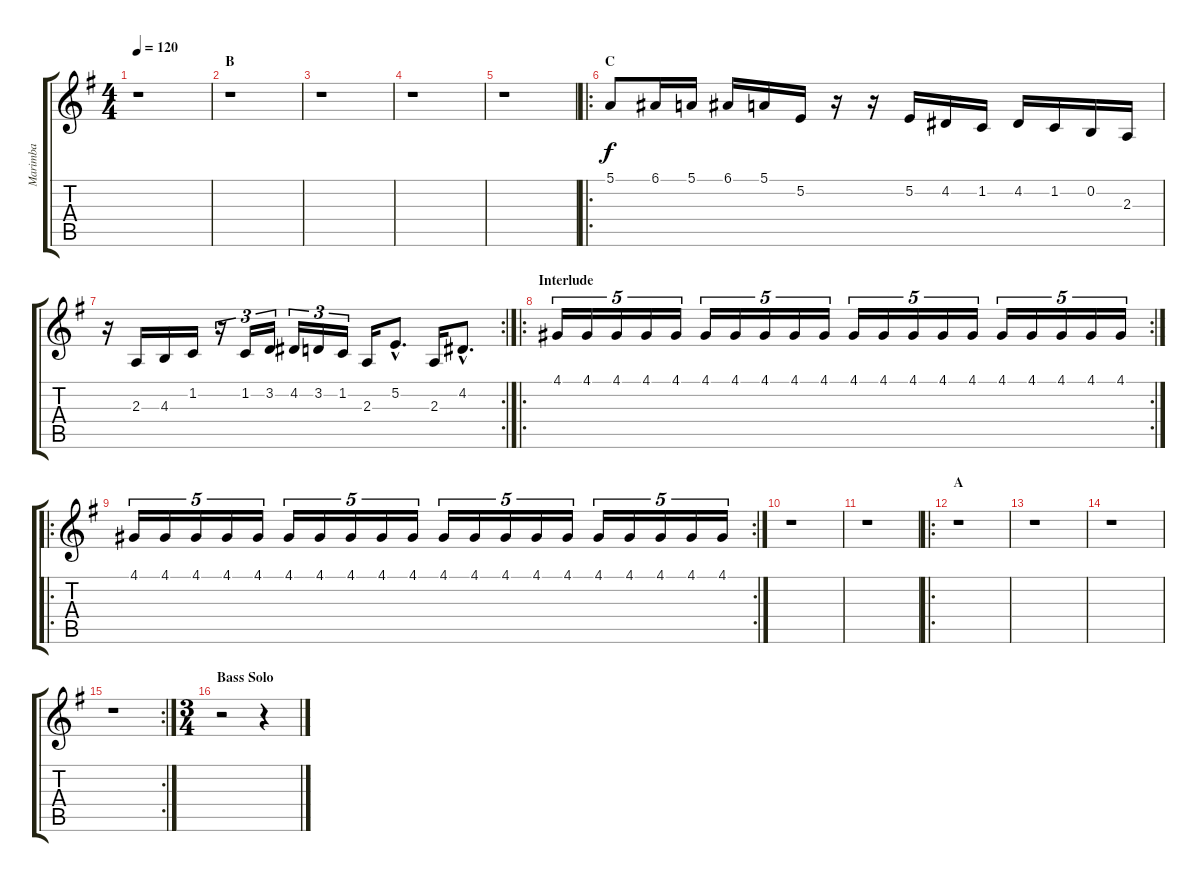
\track ("Marimba" "Marimba") {instrument marimba}
\staff {score tabs}
\tuning (E4 B3 G3 D3 A2 E2) {hide}
\ts (4 4)
\tempo 120
\clef g2
\ks eminor
r.1{dy f} |
\section ("" "B")
r.1 |
r.1 |
r.1 |
r.1 |
\ro
\section ("" "C")
5.1.8 6.1.16 5.1.16 6.1.16 5.1.16 5.2.16 r.16 r.16 5.2.16 4.2.16 1.2.16 4.2.16 1.2.16 0.2.16 2.3.16 |
\rc 2
r.16 2.3.16 4.3.16 1.2.16 r.16{tu (3 2)} 1.2.16{tu (3 2)} 3.2.16{tu (3 2)} 4.2.16{tu (3 2)} 3.2.16{tu (3 2)} 1.2.16{tu (3 2)} 2.3.16 5.2{hac}.8{d} 2.3.16 4.2{hac}.8{d} |
\ro
\rc 2
\section ("" "Interlude")
4.1.16{tu (5 4)} 4.1.16{tu (5 4)} 4.1.16{tu (5 4)} 4.1.16{tu (5 4)} 4.1.16{tu (5 4)} 4.1.16{tu (5 4)} 4.1.16{tu (5 4)} 4.1.16{tu (5 4)} 4.1.16{tu (5 4)} 4.1.16{tu (5 4)} 4.1.16{tu (5 4)} 4.1.16{tu (5 4)} 4.1.16{tu (5 4)} 4.1.16{tu (5 4)} 4.1.16{tu (5 4)} 4.1.16{tu (5 4)} 4.1.16{tu (5 4)} 4.1.16{tu (5 4)} 4.1.16{tu (5 4)} 4.1.16{tu (5 4)} |
\ro
\rc 2
4.1.16{tu (5 4)} 4.1.16{tu (5 4)} 4.1.16{tu (5 4)} 4.1.16{tu (5 4)} 4.1.16{tu (5 4)} 4.1.16{tu (5 4)} 4.1.16{tu (5 4)} 4.1.16{tu (5 4)} 4.1.16{tu (5 4)} 4.1.16{tu (5 4)} 4.1.16{tu (5 4)} 4.1.16{tu (5 4)} 4.1.16{tu (5 4)} 4.1.16{tu (5 4)} 4.1.16{tu (5 4)} 4.1.16{tu (5 4)} 4.1.16{tu (5 4)} 4.1.16{tu (5 4)} 4.1.16{tu (5 4)} 4.1.16{tu (5 4)} |
r.1 |
r.1 |
\ro
\section ("" "A")
r.1 |
r.1 |
r.1 |
\rc 2
r.1 |
\ts (3 4)
\section ("" "Bass Solo")
r.2 r.4
